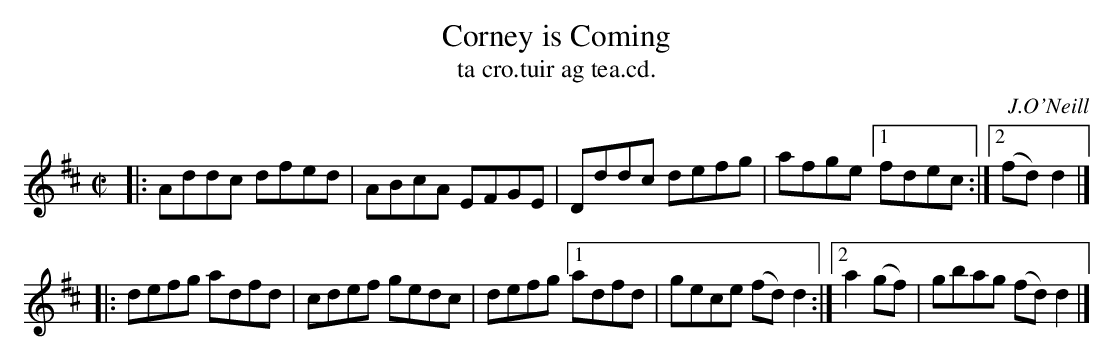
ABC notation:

X:1
T: Corney is Coming
T: ta cro.tuir ag tea.cd.
O: J.O'Neill
M: C|
L: 1/8
K: D
|: Addc dfed | ABcA EFGE | Dddc defg | afge [1 fdec :|2 (fd)d2 |]
|: defg adfd | cdef gedc | defg [1 adfd | gece (fd)d2 :|2 a2(gf) | gbag (fd)d2 |]
